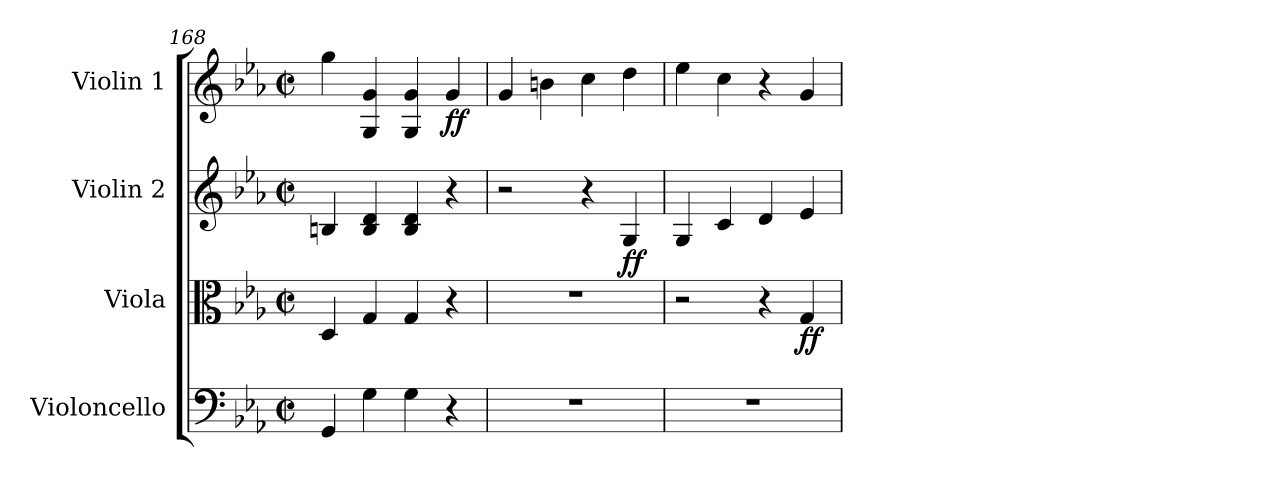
**kern	**kern	**dynam	**kern	**dynam	**kern	**dynam
*part4	*part3	*part3	*part2	*part2	*part1	*part1
*staff4	*staff3	*staff3	*staff2	*staff2	*staff1	*staff1
*I"Violoncello	*I"Viola	*	*I"Violin 2	*	*I"Violin 1	*
*I'Vc	*I'Vla	*	*I'Vln	*	*I'Vln	*
!!LO:LB:g=z
*clefF4	*clefC3	*	*clefG2	*	*clefG2	*
*k[b-e-a-]	*k[b-e-a-]	*	*k[b-e-a-]	*	*k[b-e-a-]	*
*M2/2	*M2/2	*	*M2/2	*	*M2/2	*
*met(c|)	*met(c|)	*	*met(c|)	*	*met(c|)	*
=168	=168	=168	=168	=168	=168	=168
4GG/	4D/	.	4Bn/	.	4gg\	.
4G\	4G/	.	4B/ 4d/	.	4G/ 4g/	.
4G\	4G/	.	4B/ 4d/	.	4G/ 4g/	.
!	!	!	!	!	!	!LO:DY:b
4r	4r	.	4r	.	4g/	ff
=169	=169	=169	=169	=169	=169	=169
1r	1r	.	2r	.	4g/	.
.	.	.	.	.	4bn\	.
.	.	.	4r	.	4cc\	.
!	!	!	!	!LO:DY:b	!	!
.	.	.	4G/	ff	4dd\	.
=170	=170	=170	=170	=170	=170	=170
1r	2r	.	4G/	.	4ee-\	.
.	.	.	4c/	.	4cc\	.
.	4r	.	4d/	.	4r	.
!	!	!LO:DY:b	!	!	!	!
.	4G/	ff	4e-/	.	4g/	.
=	=	=	=	=	=	=
*-	*-	*-	*-	*-	*-	*-
